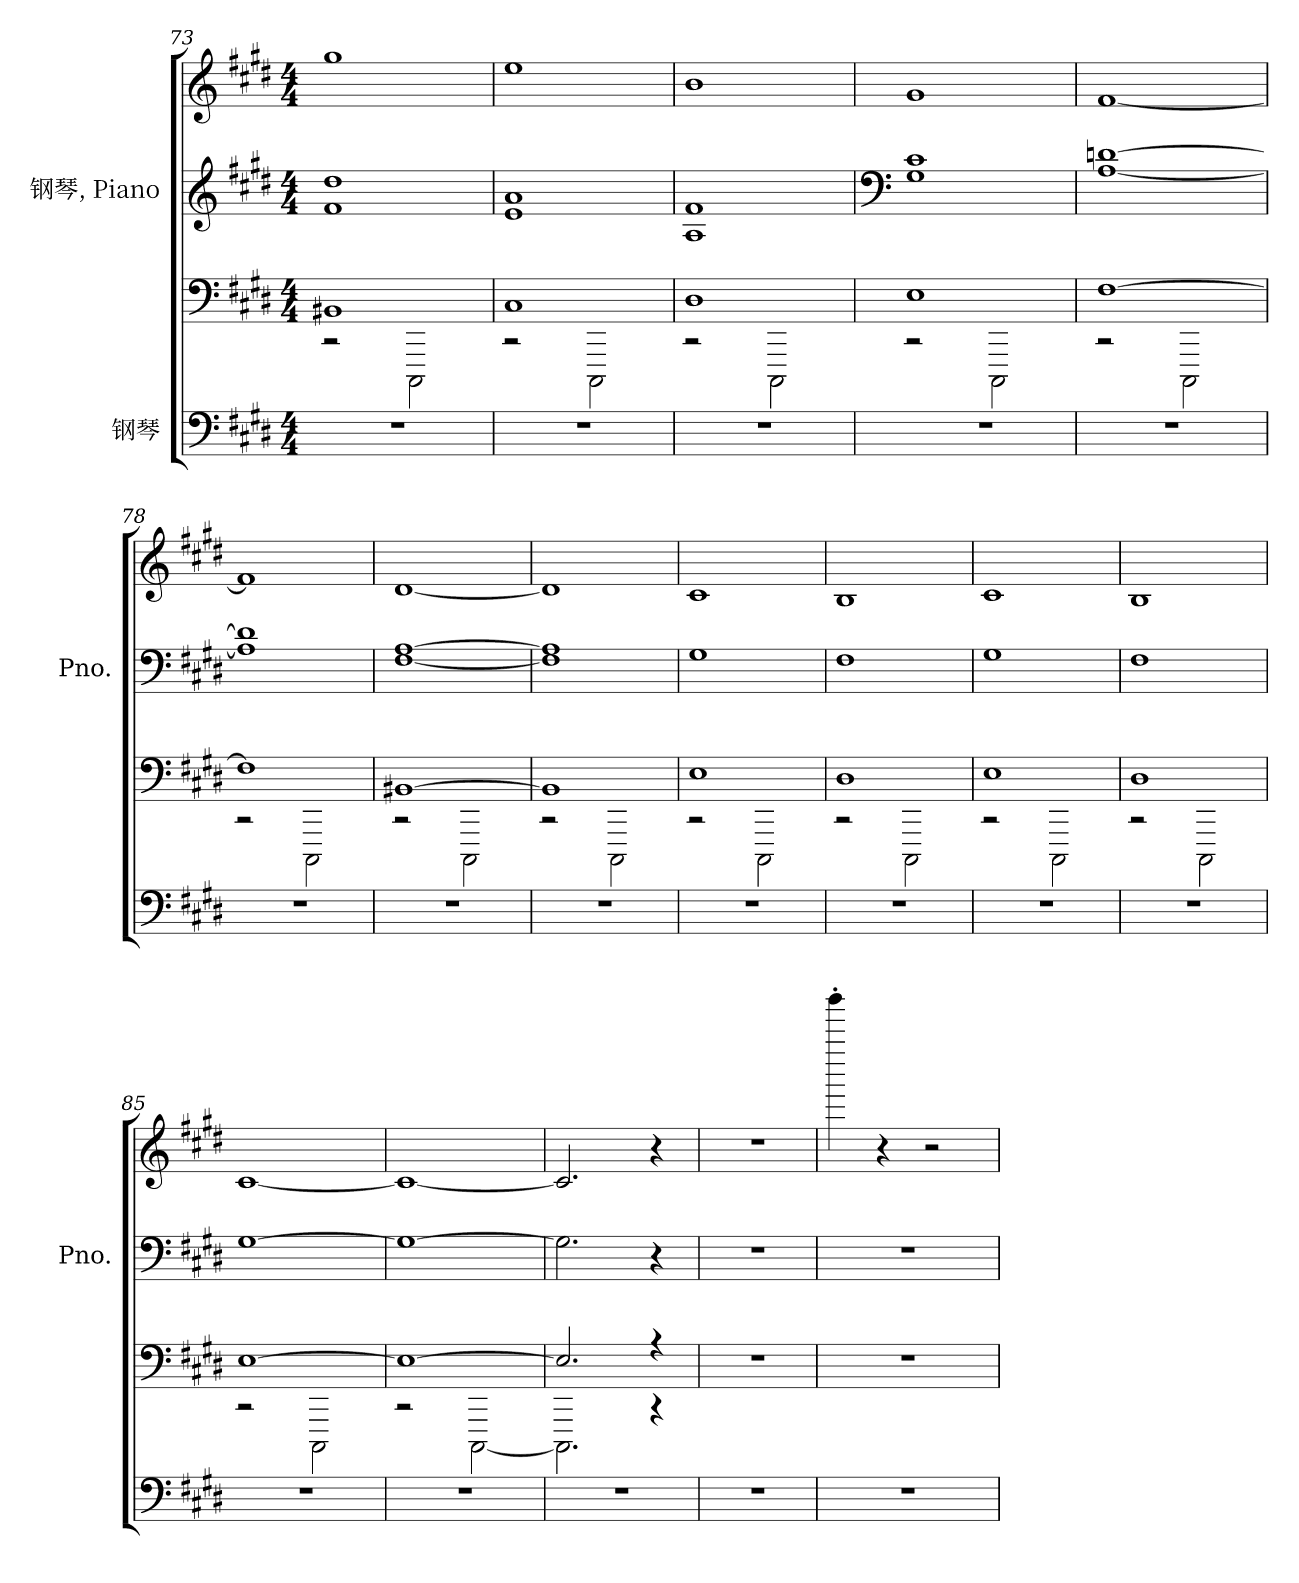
**kern	**kern	**kern	**kern
*part2	*part2	*part1	*part1
*staff4	*staff3	*staff2	*staff1
*I"钢琴	*	*I"钢琴, Piano	*
*	*	*I'Pno.	*
*clefF4	*clefF4	*clefG2	*clefG2
*k[f#c#g#d#]	*k[f#c#g#d#]	*k[f#c#g#d#]	*k[f#c#g#d#]
*M4/4	*M4/4	*M4/4	*M4/4
=73	=73	=73	=73
*	*^	*	*
1r	1BB#X	2r	1f# 1dd#	1gg#
.	.	2CCC#\	.	.
=74	=74	=74	=74	=74
1r	1C#	2r	1e 1a	1ee
.	.	2CCC#\	.	.
=75	=75	=75	=75	=75
1r	1D#	2r	1A 1f#	1b
.	.	2CCC#\	.	.
=76	=76	=76	=76	=76
*	*	*	*clefF4	*
1r	1E	2r	1G# 1c#	1g#
.	.	2CCC#\	.	.
!!LO:PB:g=z
=77	=77	=77	=77	=77
1r	[1F#	2r	[1A [1dn	[1f#
.	.	2CCC#\	.	.
=78	=78	=78	=78	=78
1r	1F#]	2r	1A] 1d]	1f#]
.	.	2CCC#\	.	.
=79	=79	=79	=79	=79
1r	[1BB#X	2r	[1F# [1A	[1d#
.	.	2CCC#\	.	.
=80	=80	=80	=80	=80
1r	1BB#]	2r	1F#] 1A]	1d#]
.	.	2CCC#\	.	.
=81	=81	=81	=81	=81
1r	1E	2r	1G#	1c#
.	.	2CCC#\	.	.
=82	=82	=82	=82	=82
1r	1D#	2r	1F#	1B
.	.	2CCC#\	.	.
=83	=83	=83	=83	=83
1r	1E	2r	1G#	1c#
.	.	2CCC#\	.	.
=84	=84	=84	=84	=84
1r	1D#	2r	1F#	1B
.	.	2CCC#\	.	.
=85	=85	=85	=85	=85
1r	[1E	2r	[1G#	[1c#
.	.	2CCC#\	.	.
=86	=86	=86	=86	=86
1r	1E_	2r	1G#_	1c#_
.	.	[2CCC#\	.	.
=87	=87	=87	=87	=87
1r	2.E/]	2.CCC#\]	2.G#\]	2.c#/]
.	4r	4r	4r	4r
*	*v	*v	*	*
!!LO:LB:g=z
=88	=88	=88	=88
1r	1r	1r	1r
=89	=89	=89	=89
1r	1r	1r	4bbbbb'\
.	.	.	4r
.	.	.	2r
=	=	=	=
*-	*-	*-	*-
